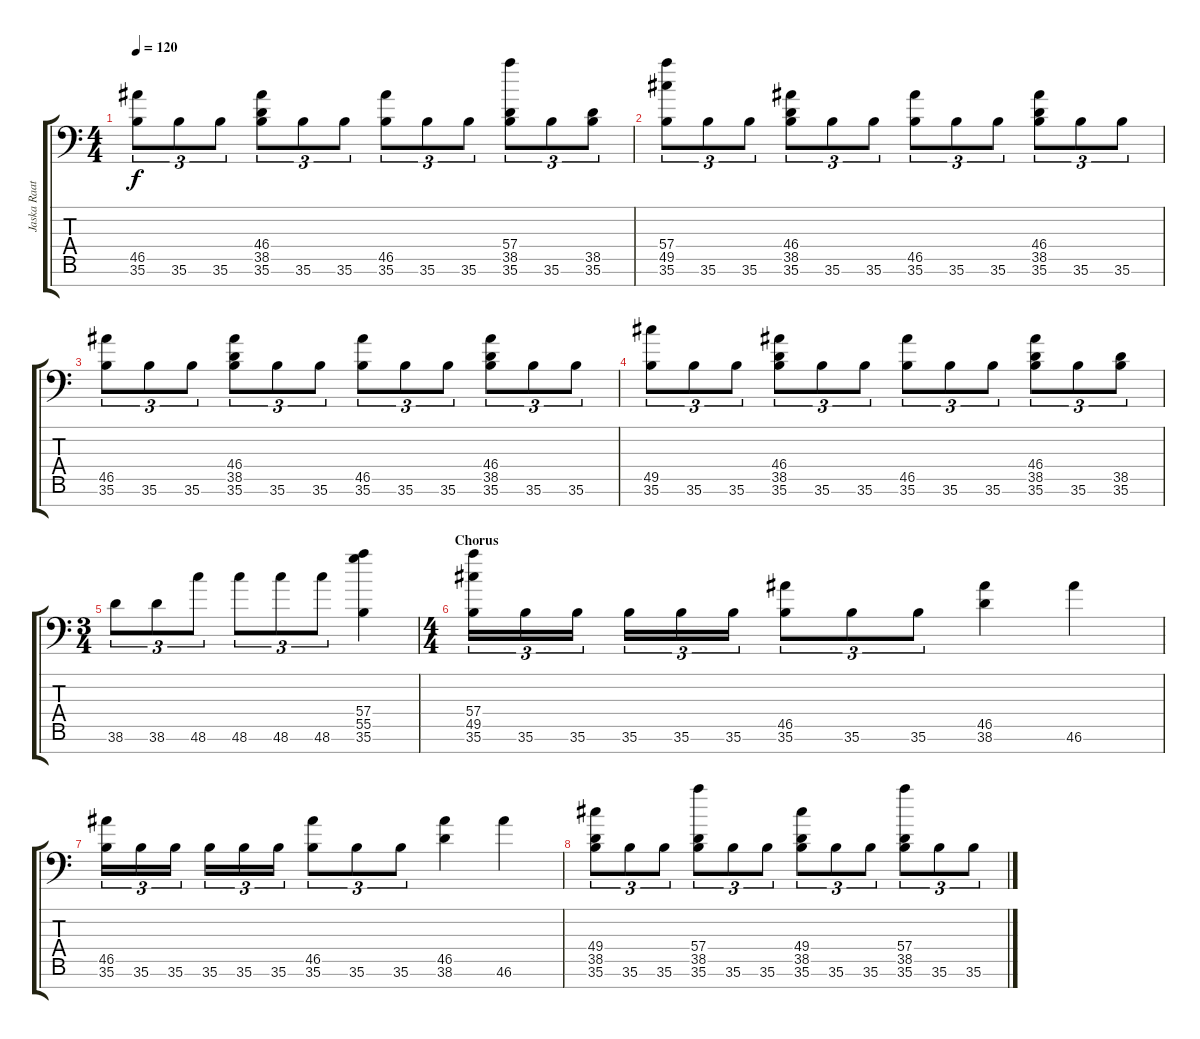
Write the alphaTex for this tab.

\track ("Jaska Raatikainen [Drum]" "Jaska Raat") {instrument acousticgrandpiano}
\staff {score tabs}
\tuning (C-1 C-1 C-1 C-1 C-1 C-1 C-1) {hide}
\ts (4 4)
\tempo 120
\clef f4
\ks c
(46.5 35.6).8{tu (3 2) dy f} 35.6.8{tu (3 2)} 35.6.8{tu (3 2)} (46.4 38.5 35.6).8{tu (3 2)} 35.6.8{tu (3 2)} 35.6.8{tu (3 2)} (46.5 35.6).8{tu (3 2)} 35.6.8{tu (3 2)} 35.6.8{tu (3 2)} (57.4 38.5 35.6).8{tu (3 2)} 35.6.8{tu (3 2)} (38.5 35.6).8{tu (3 2)} |
(57.4 49.5 35.6).8{tu (3 2)} 35.6.8{tu (3 2)} 35.6.8{tu (3 2)} (46.4 38.5 35.6).8{tu (3 2)} 35.6.8{tu (3 2)} 35.6.8{tu (3 2)} (46.5 35.6).8{tu (3 2)} 35.6.8{tu (3 2)} 35.6.8{tu (3 2)} (46.4 38.5 35.6).8{tu (3 2)} 35.6.8{tu (3 2)} 35.6.8{tu (3 2)} |
(46.5 35.6).8{tu (3 2)} 35.6.8{tu (3 2)} 35.6.8{tu (3 2)} (46.4 38.5 35.6).8{tu (3 2)} 35.6.8{tu (3 2)} 35.6.8{tu (3 2)} (46.5 35.6).8{tu (3 2)} 35.6.8{tu (3 2)} 35.6.8{tu (3 2)} (46.4 38.5 35.6).8{tu (3 2)} 35.6.8{tu (3 2)} 35.6.8{tu (3 2)} |
(49.5 35.6).8{tu (3 2)} 35.6.8{tu (3 2)} 35.6.8{tu (3 2)} (46.4 38.5 35.6).8{tu (3 2)} 35.6.8{tu (3 2)} 35.6.8{tu (3 2)} (46.5 35.6).8{tu (3 2)} 35.6.8{tu (3 2)} 35.6.8{tu (3 2)} (46.4 38.5 35.6).8{tu (3 2)} 35.6.8{tu (3 2)} (38.5 35.6).8{tu (3 2)} |
\ts (3 4)
38.6.8{tu (3 2)} 38.6.8{tu (3 2)} 48.6.8{tu (3 2)} 48.6.8{tu (3 2)} 48.6.8{tu (3 2)} 48.6.8{tu (3 2)} (57.4 55.5 35.6).4 |
\ts (4 4)
\section ("" "Chorus")
(57.4 49.5 35.6).16{tu (3 2)} 35.6.16{tu (3 2)} 35.6.16{tu (3 2)} 35.6.16{tu (3 2)} 35.6.16{tu (3 2)} 35.6.16{tu (3 2)} (46.5 35.6).8{tu (3 2)} 35.6.8{tu (3 2)} 35.6.8{tu (3 2)} (46.5 38.6).4 46.6.4 |
(46.5 35.6).16{tu (3 2)} 35.6.16{tu (3 2)} 35.6.16{tu (3 2)} 35.6.16{tu (3 2)} 35.6.16{tu (3 2)} 35.6.16{tu (3 2)} (46.5 35.6).8{tu (3 2)} 35.6.8{tu (3 2)} 35.6.8{tu (3 2)} (46.5 38.6).4 46.6.4 |
(49.4 38.5 35.6).8{tu (3 2)} 35.6.8{tu (3 2)} 35.6.8{tu (3 2)} (57.4 38.5 35.6).8{tu (3 2)} 35.6.8{tu (3 2)} 35.6.8{tu (3 2)} (49.4 38.5 35.6).8{tu (3 2)} 35.6.8{tu (3 2)} 35.6.8{tu (3 2)} (57.4 38.5 35.6).8{tu (3 2)} 35.6.8{tu (3 2)} 35.6.8{tu (3 2)}
